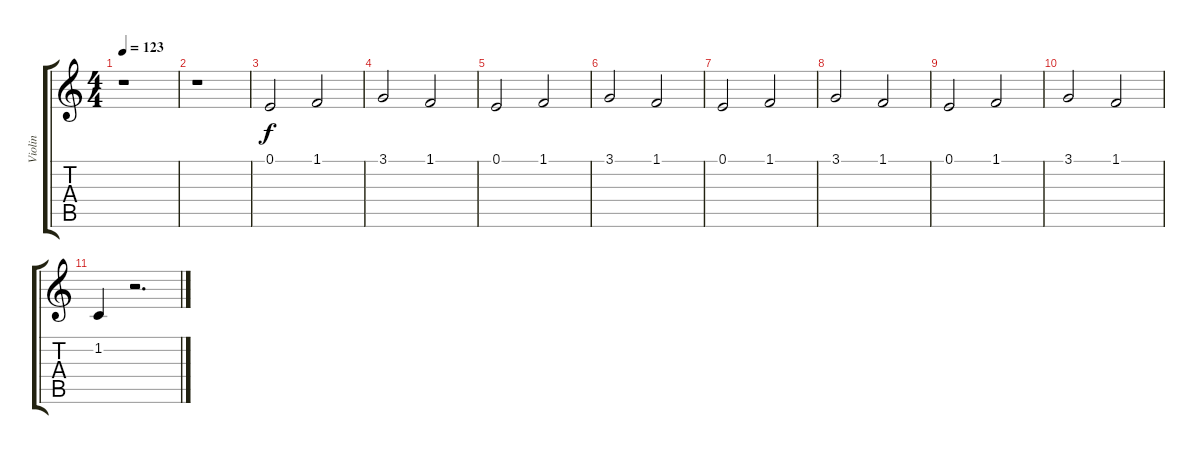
\track ("Violin" "Violin") {instrument violin}
\staff {score tabs}
\tuning (E4 B3 G3 D3 A2 E2) {hide}
\ts (4 4)
\tempo 123
\clef g2
\ks c
r.1{dy f} |
r.1 |
0.1.2{volume 12} 1.1.2 |
3.1.2 1.1.2 |
0.1.2 1.1.2 |
3.1.2 1.1.2 |
0.1.2 1.1.2 |
3.1.2 1.1.2 |
0.1.2 1.1.2 |
3.1.2 1.1.2 |
1.2.4 r.2{d}
